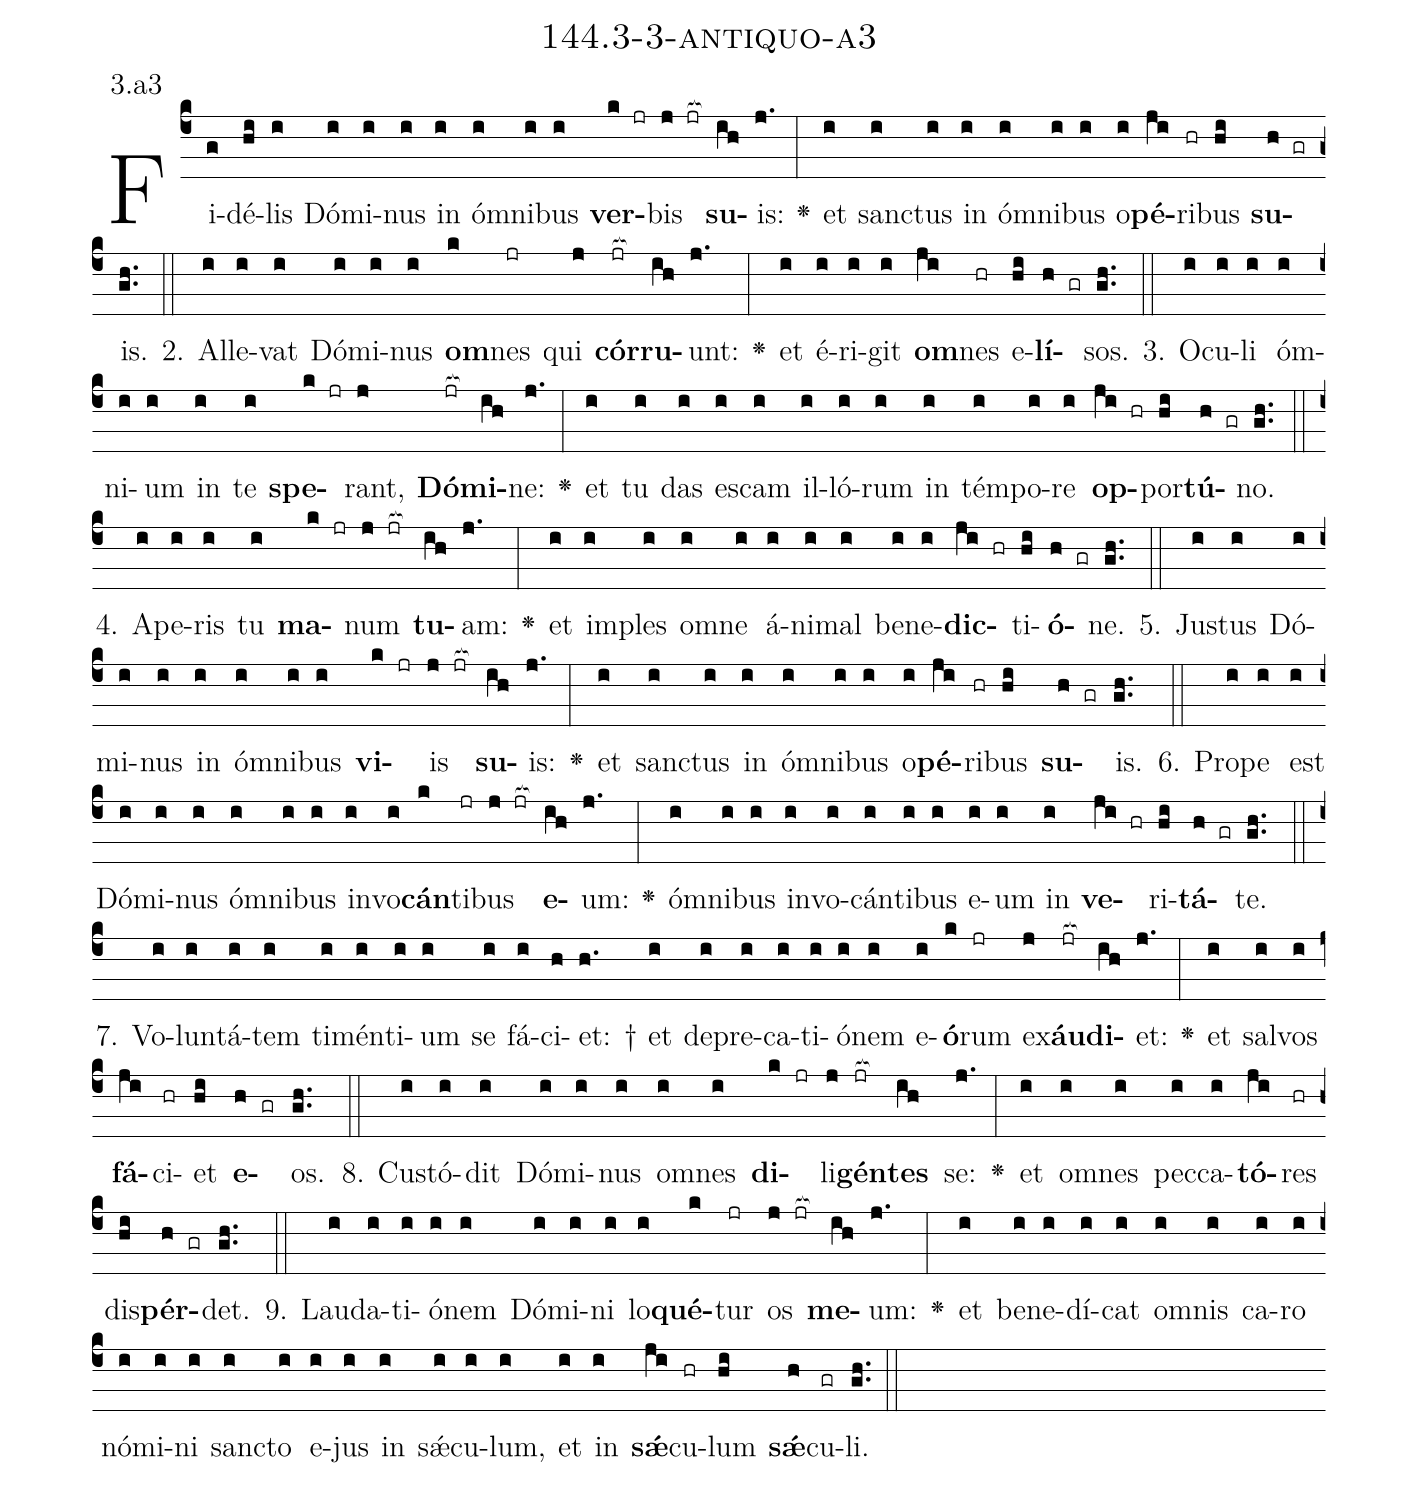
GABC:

name: 144.3-3-antiquo-a3;
annotation: 3.a3;
%%
(c4)Fi(g)dé(hi)lis(i) Dó(i)mi(i)nus(i) in(i) óm(i)ni(i)bus(i) <b>ver</b>(k jr)bis(j jr[ocb:1{]) <b>su</b>(ih[ocb:0}])is:(j.) <v>\greheightstar</v>(:) et(i) sanc(i)tus(i) in(i) óm(i)ni(i)bus(i) o(i)<b>pé</b>(ji)ri(hr)bus(hi) <b>su</b>(h gr)is.(gh..) (::)
2. Al(i)le(i)vat(i) Dó(i)mi(i)nus(i) <b>om</b>(k)nes(jr) qui(j) <b>cór</b>(jr[ocb:1{])<b>ru</b>(ih[ocb:0}])unt:(j.) <v>\greheightstar</v>(:) et(i) é(i)ri(i)git(i) <b>om</b>(ji)nes(hr) e(hi)<b>lí</b>(h gr)sos.(gh..) (::)
3. O(i)cu(i)li(i) óm(i)ni(i)um(i) in(i) te(i) <b>spe</b>(k jr)rant,(j) <b>Dó</b>(jr[ocb:1{])<b>mi</b>(ih[ocb:0}])ne:(j.) <v>\greheightstar</v>(:) et(i) tu(i) das(i) es(i)cam(i) il(i)ló(i)rum(i) in(i) tém(i)po(i)re(i) <b>op</b>(ji hr)por(hi)<b>tú</b>(h gr)no.(gh..) (::)
4. A(i)pe(i)ris(i) tu(i) <b>ma</b>(k jr)num(j jr[ocb:1{]) <b>tu</b>(ih[ocb:0}])am:(j.) <v>\greheightstar</v>(:) et(i) im(i)ples(i) om(i)ne(i) á(i)ni(i)mal(i) be(i)ne(i)<b>dic</b>(ji hr)ti(hi)<b>ó</b>(h gr)ne.(gh..) (::)
5. Jus(i)tus(i) Dó(i)mi(i)nus(i) in(i) óm(i)ni(i)bus(i) <b>vi</b>(k jr)is(j jr[ocb:1{]) <b>su</b>(ih[ocb:0}])is:(j.) <v>\greheightstar</v>(:) et(i) sanc(i)tus(i) in(i) óm(i)ni(i)bus(i) o(i)<b>pé</b>(ji)ri(hr)bus(hi) <b>su</b>(h gr)is.(gh..) (::)
6. Pro(i)pe(i) est(i) Dó(i)mi(i)nus(i) óm(i)ni(i)bus(i) in(i)vo(i)<b>cán</b>(k)ti(jr)bus(j jr[ocb:1{]) <b>e</b>(ih[ocb:0}])um:(j.) <v>\greheightstar</v>(:) óm(i)ni(i)bus(i) in(i)vo(i)cán(i)ti(i)bus(i) e(i)um(i) in(i) <b>ve</b>(ji hr)ri(hi)<b>tá</b>(h gr)te.(gh..) (::)
7. Vo(i)lun(i)tá(i)tem(i) ti(i)mén(i)ti(i)um(i) se(i) fá(i)ci(h)et: †(h.) et(i) de(i)pre(i)ca(i)ti(i)ó(i)nem(i) e(i)<b>ó</b>(k)rum(jr) ex(j)<b>áu</b>(jr[ocb:1{])<b>di</b>(ih[ocb:0}])et:(j.) <v>\greheightstar</v>(:) et(i) sal(i)vos(i) <b>fá</b>(ji)ci(hr)et(hi) <b>e</b>(h gr)os.(gh..) (::)
8. Cus(i)tó(i)dit(i) Dó(i)mi(i)nus(i) om(i)nes(i) <b>di</b>(k jr)li(j)<b>gén</b>(jr[ocb:1{])<b>tes</b>(ih[ocb:0}]) se:(j.) <v>\greheightstar</v>(:) et(i) om(i)nes(i) pec(i)ca(i)<b>tó</b>(ji)res(hr) dis(hi)<b>pér</b>(h gr)det.(gh..) (::)
9. Lau(i)da(i)ti(i)ó(i)nem(i) Dó(i)mi(i)ni(i) lo(i)<b>qué</b>(k)tur(jr) os(j jr[ocb:1{]) <b>me</b>(ih[ocb:0}])um:(j.) <v>\greheightstar</v>(:) et(i) be(i)ne(i)dí(i)cat(i) om(i)nis(i) ca(i)ro(i) nó(i)mi(i)ni(i) sanc(i)to(i) e(i)jus(i) in(i) sǽ(i)cu(i)lum,(i) et(i) in(i) <b>sǽ</b>(ji)cu(hr)lum(hi) <b>sǽ</b>(h)cu(gr)li.(gh..) (::)
